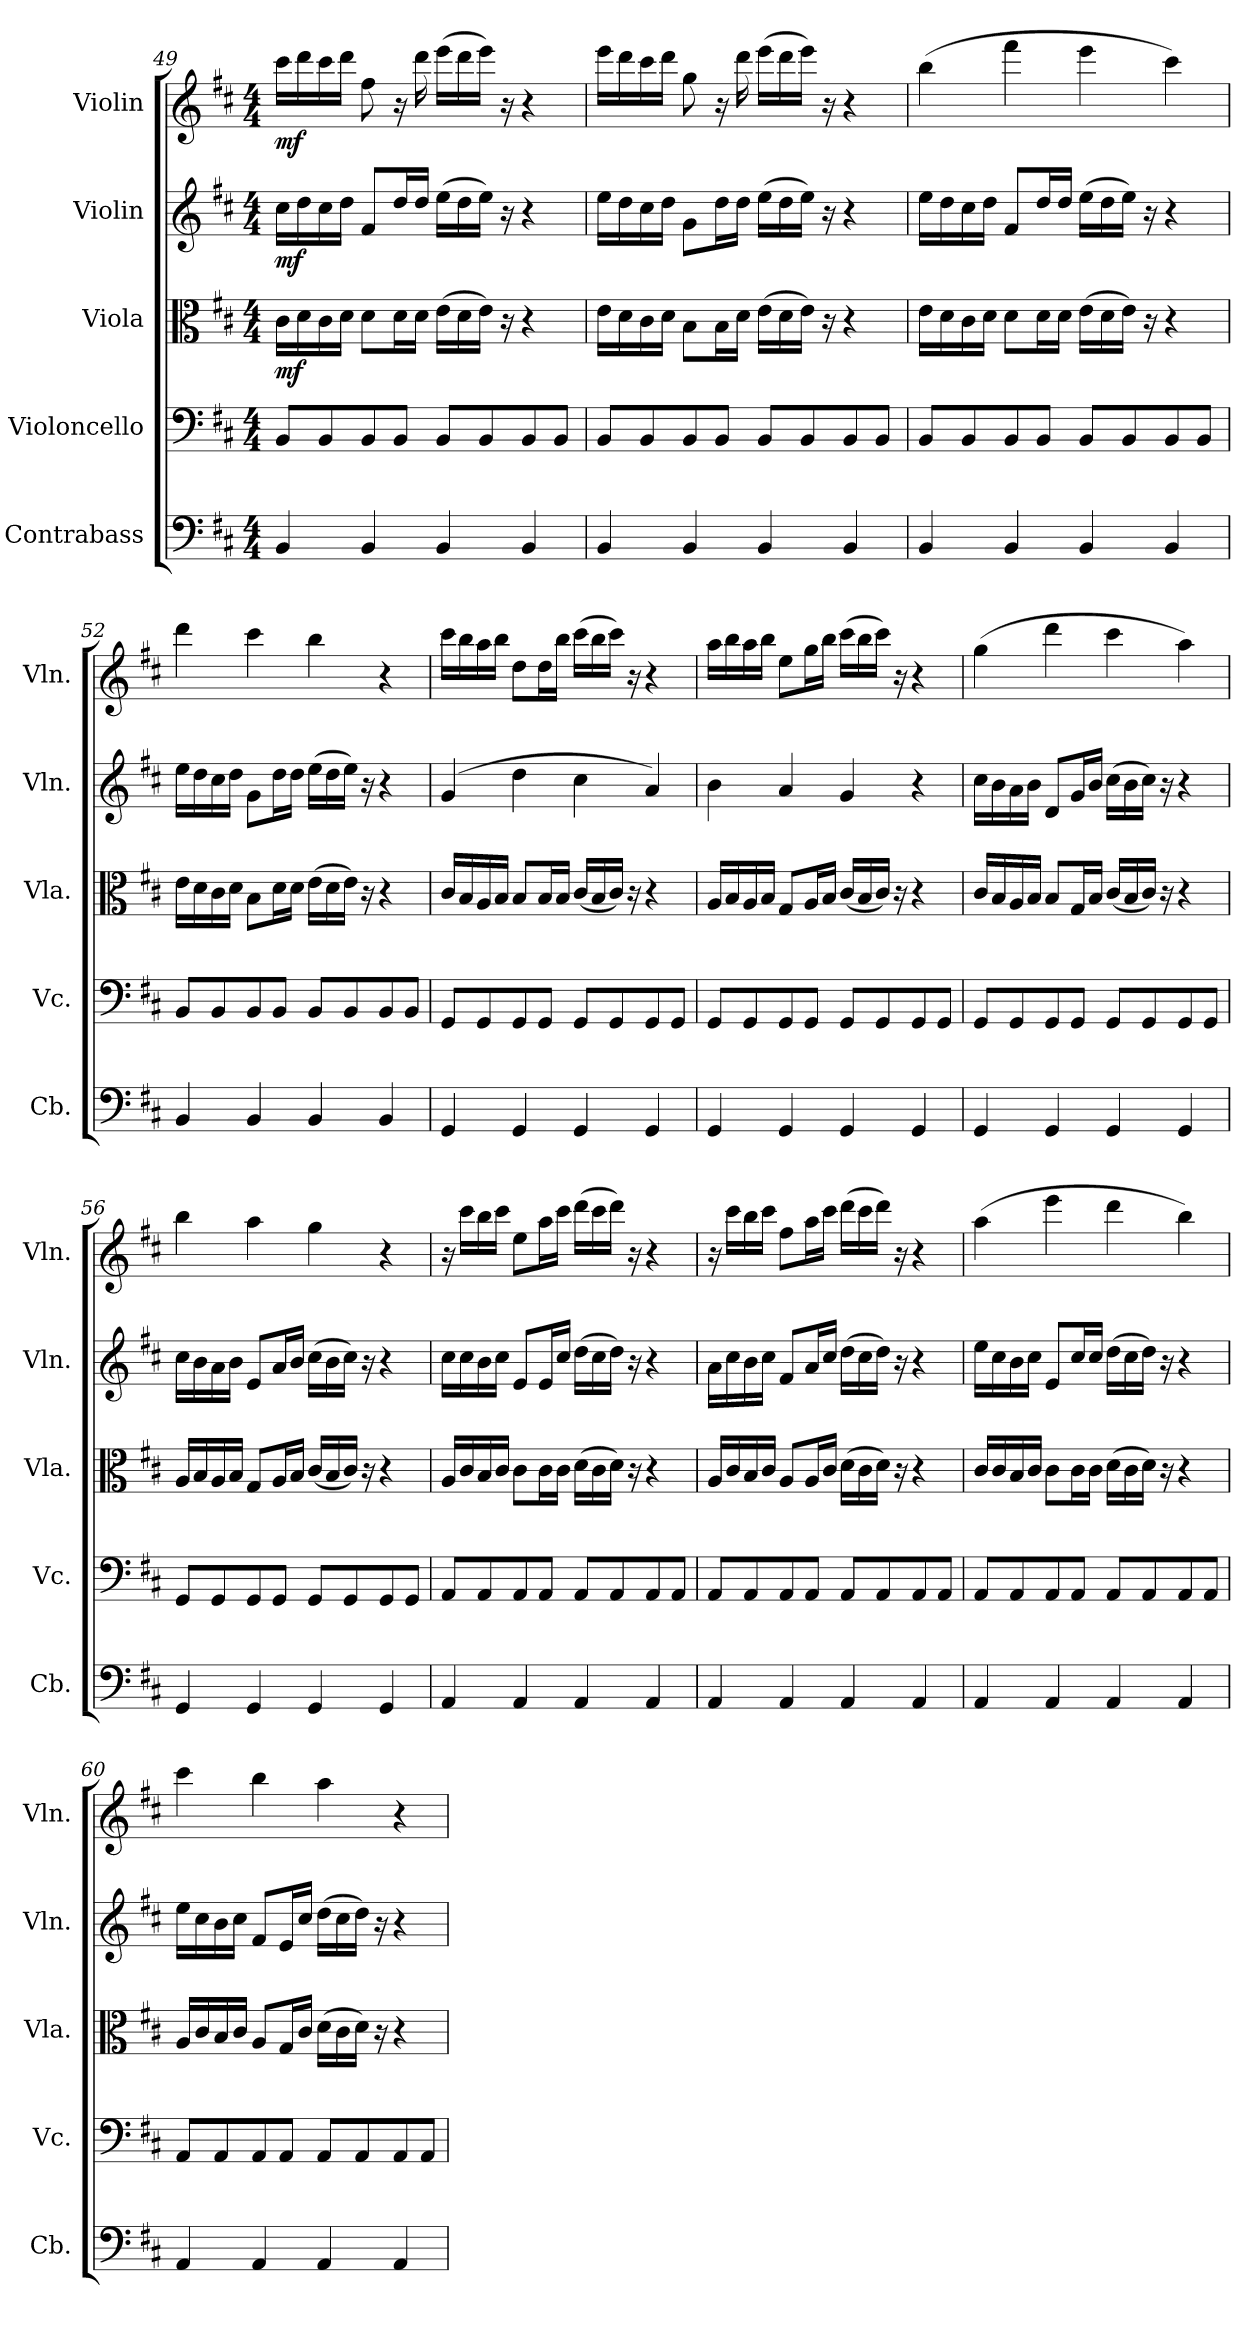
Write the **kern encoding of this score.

**kern	**kern	**kern	**dynam	**kern	**dynam	**kern	**dynam
*part5	*part4	*part3	*part3	*part2	*part2	*part1	*part1
*staff5	*staff4	*staff3	*staff3	*staff2	*staff2	*staff1	*staff1
*I"Contrabass	*I"Violoncello	*I"Viola	*	*I"Violin	*	*I"Violin	*
*I'Cb.	*I'Vc.	*I'Vla.	*	*I'Vln.	*	*I'Vln.	*
*clefF4	*clefF4	*clefC3	*	*clefG2	*	*clefG2	*
*ITrd7c12	*	*	*	*	*	*	*
*k[f#c#]	*k[f#c#]	*k[f#c#]	*	*k[f#c#]	*	*k[f#c#]	*
*M4/4	*M4/4	*M4/4	*	*M4/4	*	*M4/4	*
=49	=49	=49	=49	=49	=49	=49	=49
!	!	!	!LO:DY:b	!	!LO:DY:b	!	!LO:DY:b
4BBB/	8BB/L	16c#\LL	mf	16cc#\LL	mf	16ccc#\LL	mf
.	.	16d\	.	16dd\	.	16ddd\	.
.	8BB/	16c#\	.	16cc#\	.	16ccc#\	.
.	.	16d\JJ	.	16dd\JJ	.	16ddd\JJ	.
4BBB/	8BB/	8d\L	.	8f#/L	.	8ff#\	.
.	8BB/J	16d\L	.	16dd/L	.	16r	.
.	.	16d\JJ	.	16dd/JJ	.	16ddd\	.
4BBB/	8BB/L	(>16e\LL	.	(>16ee\LL	.	(>16eee\LL	.
.	.	16d\	.	16dd\	.	16ddd\	.
.	8BB/	16e\JJ)	.	16ee\JJ)	.	16eee\JJ)	.
.	.	16r	.	16r	.	16r	.
4BBB/	8BB/	4r	.	4r	.	4r	.
.	8BB/J	.	.	.	.	.	.
!!LO:PB:g=z
=50	=50	=50	=50	=50	=50	=50	=50
4BBB/	8BB/L	16e\LL	.	16ee\LL	.	16eee\LL	.
.	.	16d\	.	16dd\	.	16ddd\	.
.	8BB/	16c#\	.	16cc#\	.	16ccc#\	.
.	.	16d\JJ	.	16dd\JJ	.	16ddd\JJ	.
4BBB/	8BB/	8B\L	.	8g\L	.	8gg\	.
.	8BB/J	16B\L	.	16dd\L	.	16r	.
.	.	16d\JJ	.	16dd\JJ	.	16ddd\	.
4BBB/	8BB/L	(>16e\LL	.	(>16ee\LL	.	(>16eee\LL	.
.	.	16d\	.	16dd\	.	16ddd\	.
.	8BB/	16e\JJ)	.	16ee\JJ)	.	16eee\JJ)	.
.	.	16r	.	16r	.	16r	.
4BBB/	8BB/	4r	.	4r	.	4r	.
.	8BB/J	.	.	.	.	.	.
=51	=51	=51	=51	=51	=51	=51	=51
4BBB/	8BB/L	16e\LL	.	16ee\LL	.	(>4bb\	.
.	.	16d\	.	16dd\	.	.	.
.	8BB/	16c#\	.	16cc#\	.	.	.
.	.	16d\JJ	.	16dd\JJ	.	.	.
4BBB/	8BB/	8d\L	.	8f#/L	.	4fff#\	.
.	8BB/J	16d\L	.	16dd/L	.	.	.
.	.	16d\JJ	.	16dd/JJ	.	.	.
4BBB/	8BB/L	(>16e\LL	.	(>16ee\LL	.	4eee\	.
.	.	16d\	.	16dd\	.	.	.
.	8BB/	16e\JJ)	.	16ee\JJ)	.	.	.
.	.	16r	.	16r	.	.	.
4BBB/	8BB/	4r	.	4r	.	4ccc#\)	.
.	8BB/J	.	.	.	.	.	.
=52	=52	=52	=52	=52	=52	=52	=52
4BBB/	8BB/L	16e\LL	.	16ee\LL	.	4ddd\	.
.	.	16d\	.	16dd\	.	.	.
.	8BB/	16c#\	.	16cc#\	.	.	.
.	.	16d\JJ	.	16dd\JJ	.	.	.
4BBB/	8BB/	8B\L	.	8g\L	.	4ccc#\	.
.	8BB/J	16d\L	.	16dd\L	.	.	.
.	.	16d\JJ	.	16dd\JJ	.	.	.
4BBB/	8BB/L	(>16e\LL	.	(>16ee\LL	.	4bb\	.
.	.	16d\	.	16dd\	.	.	.
.	8BB/	16e\JJ)	.	16ee\JJ)	.	.	.
.	.	16r	.	16r	.	.	.
4BBB/	8BB/	4r	.	4r	.	4r	.
.	8BB/J	.	.	.	.	.	.
!!LO:LB:g=z
=53	=53	=53	=53	=53	=53	=53	=53
4GGG/	8GG/L	16c#/LL	.	(>4g/	.	16ccc#\LL	.
.	.	16B/	.	.	.	16bb\	.
.	8GG/	16A/	.	.	.	16aa\	.
.	.	16B/JJ	.	.	.	16bb\JJ	.
4GGG/	8GG/	8B/L	.	4dd\	.	8dd\L	.
.	8GG/J	16B/L	.	.	.	16dd\L	.
.	.	16B/JJ	.	.	.	16bb\JJ	.
4GGG/	8GG/L	(<16c#/LL	.	4cc#\	.	(>16ccc#\LL	.
.	.	16B/	.	.	.	16bb\	.
.	8GG/	16c#/JJ)	.	.	.	16ccc#\JJ)	.
.	.	16r	.	.	.	16r	.
4GGG/	8GG/	4r	.	4a/)	.	4r	.
.	8GG/J	.	.	.	.	.	.
=54	=54	=54	=54	=54	=54	=54	=54
4GGG/	8GG/L	16A/LL	.	4b\	.	16aa\LL	.
.	.	16B/	.	.	.	16bb\	.
.	8GG/	16A/	.	.	.	16aa\	.
.	.	16B/JJ	.	.	.	16bb\JJ	.
4GGG/	8GG/	8G/L	.	4a/	.	8ee\L	.
.	8GG/J	16A/L	.	.	.	16gg\L	.
.	.	16B/JJ	.	.	.	16bb\JJ	.
4GGG/	8GG/L	(<16c#/LL	.	4g/	.	(>16ccc#\LL	.
.	.	16B/	.	.	.	16bb\	.
.	8GG/	16c#/JJ)	.	.	.	16ccc#\JJ)	.
.	.	16r	.	.	.	16r	.
4GGG/	8GG/	4r	.	4r	.	4r	.
.	8GG/J	.	.	.	.	.	.
=55	=55	=55	=55	=55	=55	=55	=55
4GGG/	8GG/L	16c#/LL	.	16cc#\LL	.	(>4gg\	.
.	.	16B/	.	16b\	.	.	.
.	8GG/	16A/	.	16a\	.	.	.
.	.	16B/JJ	.	16b\JJ	.	.	.
4GGG/	8GG/	8B/L	.	8d/L	.	4ddd\	.
.	8GG/J	16G/L	.	16g/L	.	.	.
.	.	16B/JJ	.	16b/JJ	.	.	.
4GGG/	8GG/L	(<16c#/LL	.	(>16cc#\LL	.	4ccc#\	.
.	.	16B/	.	16b\	.	.	.
.	8GG/	16c#/JJ)	.	16cc#\JJ)	.	.	.
.	.	16r	.	16r	.	.	.
4GGG/	8GG/	4r	.	4r	.	4aa\)	.
.	8GG/J	.	.	.	.	.	.
!!LO:PB:g=z
=56	=56	=56	=56	=56	=56	=56	=56
4GGG/	8GG/L	16A/LL	.	16cc#\LL	.	4bb\	.
.	.	16B/	.	16b\	.	.	.
.	8GG/	16A/	.	16a\	.	.	.
.	.	16B/JJ	.	16b\JJ	.	.	.
4GGG/	8GG/	8G/L	.	8e/L	.	4aa\	.
.	8GG/J	16A/L	.	16a/L	.	.	.
.	.	16B/JJ	.	16b/JJ	.	.	.
4GGG/	8GG/L	(<16c#/LL	.	(>16cc#\LL	.	4gg\	.
.	.	16B/	.	16b\	.	.	.
.	8GG/	16c#/JJ)	.	16cc#\JJ)	.	.	.
.	.	16r	.	16r	.	.	.
4GGG/	8GG/	4r	.	4r	.	4r	.
.	8GG/J	.	.	.	.	.	.
=57	=57	=57	=57	=57	=57	=57	=57
4AAA/	8AA/L	16A/LL	.	16cc#\LL	.	16r	.
.	.	16c#/	.	16cc#\	.	16ccc#\LL	.
.	8AA/	16B/	.	16b\	.	16bb\	.
.	.	16c#/JJ	.	16cc#\JJ	.	16ccc#\JJ	.
4AAA/	8AA/	8c#\L	.	8e/L	.	8ee\L	.
.	8AA/J	16c#\L	.	16e/L	.	16aa\L	.
.	.	16c#\JJ	.	16cc#/JJ	.	16ccc#\JJ	.
4AAA/	8AA/L	(>16d\LL	.	(>16dd\LL	.	(>16ddd\LL	.
.	.	16c#\	.	16cc#\	.	16ccc#\	.
.	8AA/	16d\JJ)	.	16dd\JJ)	.	16ddd\JJ)	.
.	.	16r	.	16r	.	16r	.
4AAA/	8AA/	4r	.	4r	.	4r	.
.	8AA/J	.	.	.	.	.	.
=58	=58	=58	=58	=58	=58	=58	=58
4AAA/	8AA/L	16A/LL	.	16a\LL	.	16r	.
.	.	16c#/	.	16cc#\	.	16ccc#\LL	.
.	8AA/	16B/	.	16b\	.	16bb\	.
.	.	16c#/JJ	.	16cc#\JJ	.	16ccc#\JJ	.
4AAA/	8AA/	8A/L	.	8f#/L	.	8ff#\L	.
.	8AA/J	16A/L	.	16a/L	.	16aa\L	.
.	.	16c#/JJ	.	16cc#/JJ	.	16ccc#\JJ	.
4AAA/	8AA/L	(>16d\LL	.	(>16dd\LL	.	(>16ddd\LL	.
.	.	16c#\	.	16cc#\	.	16ccc#\	.
.	8AA/	16d\JJ)	.	16dd\JJ)	.	16ddd\JJ)	.
.	.	16r	.	16r	.	16r	.
4AAA/	8AA/	4r	.	4r	.	4r	.
.	8AA/J	.	.	.	.	.	.
!!LO:LB:g=z
=59	=59	=59	=59	=59	=59	=59	=59
4AAA/	8AA/L	16c#/LL	.	16ee\LL	.	(>4aa\	.
.	.	16c#/	.	16cc#\	.	.	.
.	8AA/	16B/	.	16b\	.	.	.
.	.	16c#/JJ	.	16cc#\JJ	.	.	.
4AAA/	8AA/	8c#\L	.	8e/L	.	4eee\	.
.	8AA/J	16c#\L	.	16cc#/L	.	.	.
.	.	16c#\JJ	.	16cc#/JJ	.	.	.
4AAA/	8AA/L	(>16d\LL	.	(>16dd\LL	.	4ddd\	.
.	.	16c#\	.	16cc#\	.	.	.
.	8AA/	16d\JJ)	.	16dd\JJ)	.	.	.
.	.	16r	.	16r	.	.	.
4AAA/	8AA/	4r	.	4r	.	4bb\)	.
.	8AA/J	.	.	.	.	.	.
=60	=60	=60	=60	=60	=60	=60	=60
4AAA/	8AA/L	16A/LL	.	16ee\LL	.	4ccc#\	.
.	.	16c#/	.	16cc#\	.	.	.
.	8AA/	16B/	.	16b\	.	.	.
.	.	16c#/JJ	.	16cc#\JJ	.	.	.
4AAA/	8AA/	8A/L	.	8f#/L	.	4bb\	.
.	8AA/J	16G/L	.	16e/L	.	.	.
.	.	16c#/JJ	.	16cc#/JJ	.	.	.
4AAA/	8AA/L	(>16d\LL	.	(>16dd\LL	.	4aa\	.
.	.	16c#\	.	16cc#\	.	.	.
.	8AA/	16d\JJ)	.	16dd\JJ)	.	.	.
.	.	16r	.	16r	.	.	.
4AAA/	8AA/	4r	.	4r	.	4r	.
.	8AA/J	.	.	.	.	.	.
=	=	=	=	=	=	=	=
*-	*-	*-	*-	*-	*-	*-	*-
